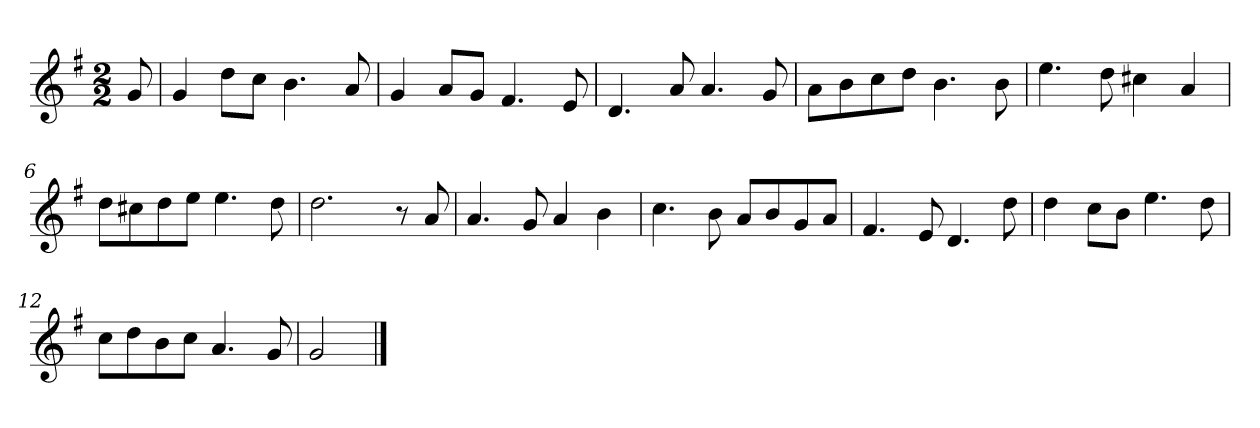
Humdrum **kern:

**kern
*part1
*staff1
*k[f#]
*M2/2
*MM120
=
8g
=1
4g
8ddL
8ccJ
4.b
8a
=2
4g
8aL
8gJ
4.f#
8e
=3
4.d
8a
4.a
8g
=4
8aL
8b
8cc
8ddJ
4.b
8b
=5
4.ee
8dd
4cc#X
4a
=6
8ddL
8cc#X
8dd
8eeJ
4.ee
8dd
=7
2.dd
8r
8a
=8
4.a
8g
4a
4b
=9
4.cc
8b
8aL
8b
8g
8aJ
=10
4.f#
8e
4.d
8dd
=11
4dd
8ccL
8bJ
4.ee
8dd
=12
8ccL
8dd
8b
8ccJ
4.a
8g
=13
2g
==
*-
